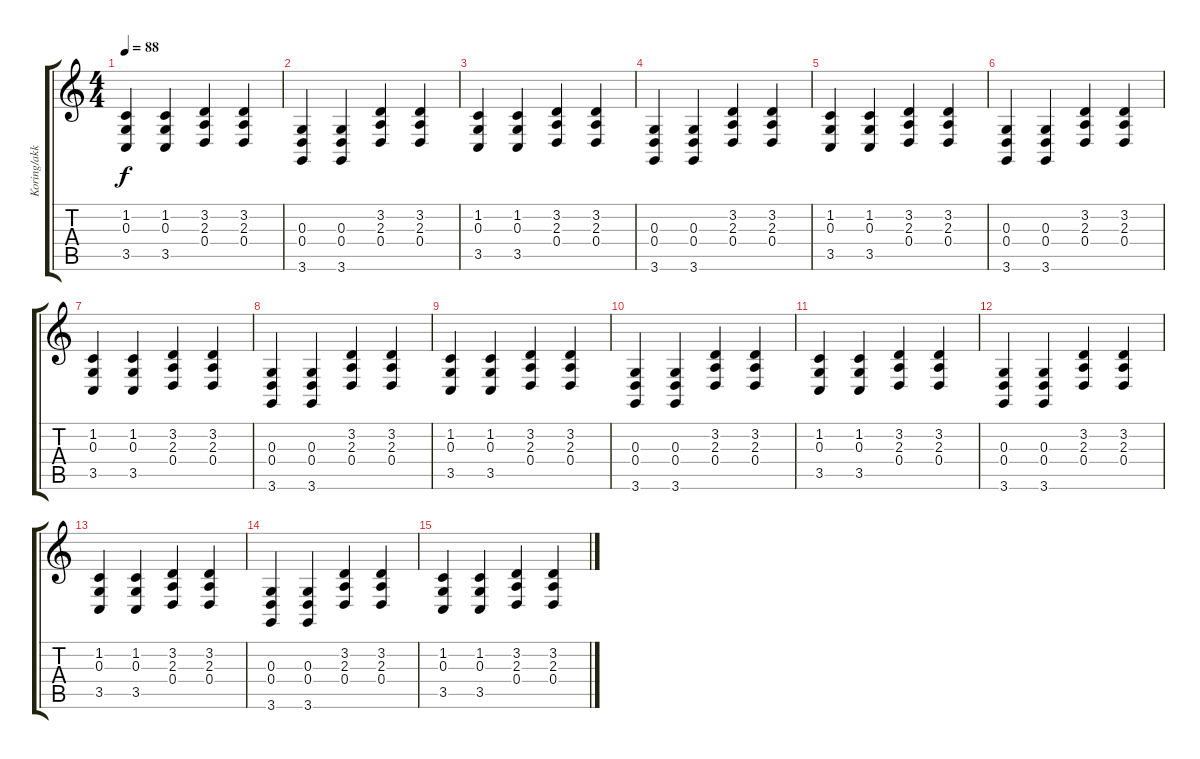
\track ("Koring/akkorder" "Koring/akk") {instrument acousticgrandpiano}
\staff {score tabs}
\tuning (E4 B3 G3 D3 A2 E2) {hide}
\ts (4 4)
\tempo 88
\clef g2
\ks c
(1.2 0.3 3.5).4{dy f} (1.2 0.3 3.5).4 (3.2 2.3 0.4).4 (3.2 2.3 0.4).4 |
(0.3 0.4 3.6).4 (0.3 0.4 3.6).4 (3.2 2.3 0.4).4 (3.2 2.3 0.4).4 |
(1.2 0.3 3.5).4 (1.2 0.3 3.5).4 (3.2 2.3 0.4).4 (3.2 2.3 0.4).4 |
(0.3 0.4 3.6).4 (0.3 0.4 3.6).4 (3.2 2.3 0.4).4 (3.2 2.3 0.4).4 |
(1.2 0.3 3.5).4 (1.2 0.3 3.5).4 (3.2 2.3 0.4).4 (3.2 2.3 0.4).4 |
(0.3 0.4 3.6).4 (0.3 0.4 3.6).4 (3.2 2.3 0.4).4 (3.2 2.3 0.4).4 |
(1.2 0.3 3.5).4 (1.2 0.3 3.5).4 (3.2 2.3 0.4).4 (3.2 2.3 0.4).4 |
(0.3 0.4 3.6).4 (0.3 0.4 3.6).4 (3.2 2.3 0.4).4 (3.2 2.3 0.4).4 |
(1.2 0.3 3.5).4 (1.2 0.3 3.5).4 (3.2 2.3 0.4).4 (3.2 2.3 0.4).4 |
(0.3 0.4 3.6).4 (0.3 0.4 3.6).4 (3.2 2.3 0.4).4 (3.2 2.3 0.4).4 |
(1.2 0.3 3.5).4 (1.2 0.3 3.5).4 (3.2 2.3 0.4).4 (3.2 2.3 0.4).4 |
(0.3 0.4 3.6).4 (0.3 0.4 3.6).4 (3.2 2.3 0.4).4 (3.2 2.3 0.4).4 |
(1.2 0.3 3.5).4 (1.2 0.3 3.5).4 (3.2 2.3 0.4).4 (3.2 2.3 0.4).4 |
(0.3 0.4 3.6).4 (0.3 0.4 3.6).4 (3.2 2.3 0.4).4 (3.2 2.3 0.4).4 |
(1.2 0.3 3.5).4 (1.2 0.3 3.5).4 (3.2 2.3 0.4).4 (3.2 2.3 0.4).4
